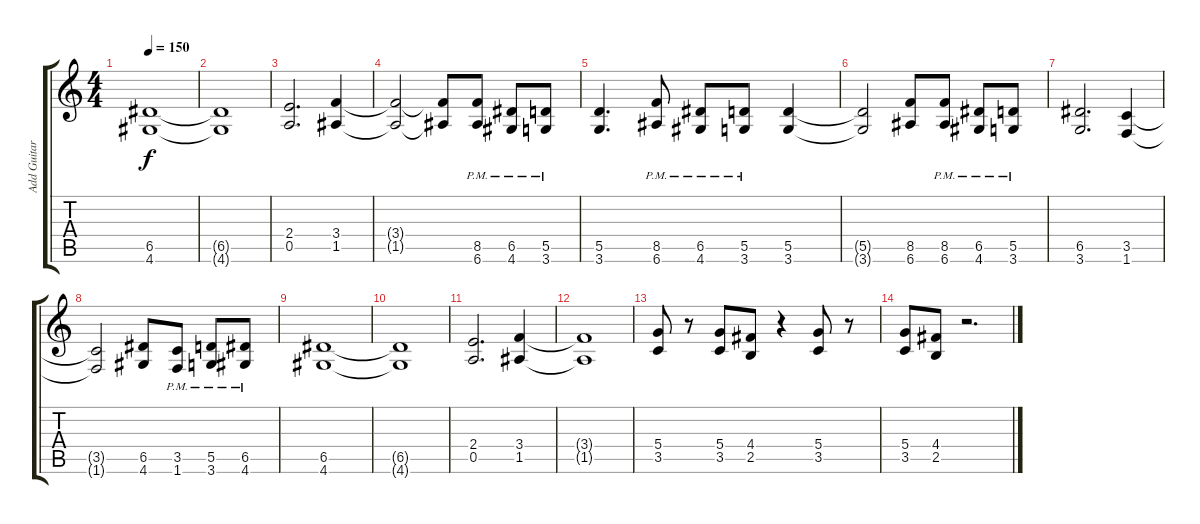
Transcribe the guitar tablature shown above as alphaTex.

\track ("Add Guitarra" "Add Guitar") {instrument distortionguitar}
\staff {score tabs}
\tuning (E4 B3 G3 D3 A2 E2) {hide}
\ts (4 4)
\tempo 150
\clef g2
\ks c
(6.5 4.6).1{dy f} |
(6.5{t} 4.6{t}).1 |
(2.4 0.5).2{d} (3.4 1.5).4 |
(3.4{t} 1.5{t}).2 (3.4{t} 1.5{t}).8 (8.5{pm} 6.6{pm}).8 (6.5{pm} 4.6{pm}).8 (5.5{pm} 3.6{pm}).8 |
(5.5 3.6).4{d} (8.5{pm} 6.6{pm}).8 (6.5{pm} 4.6{pm}).8 (5.5{pm} 3.6{pm}).8 (5.5 3.6).4 |
(5.5{t} 3.6{t}).2 (8.5 6.6).8 (8.5{pm} 6.6).8 (6.5{pm} 4.6{pm}).8 (5.5{pm} 3.6{pm}).8 |
(6.5 3.6).2{d} (3.5 1.6).4 |
(3.5{t} 1.6{t}).2 (6.5 4.6).8 (3.5{pm} 1.6).8 (5.5{pm} 3.6{pm}).8 (6.5 4.6{pm}).8 |
(6.5 4.6).1 |
(6.5{t} 4.6{t}).1 |
(2.4 0.5).2{d} (3.4 1.5).4 |
(3.4{t} 1.5{t}).1 |
(5.4 3.5).8 r.8 (5.4 3.5).8 (4.4 2.5).8 r.4 (5.4 3.5).8 r.8 |
(5.4 3.5).8 (4.4 2.5).8 r.2{d}
